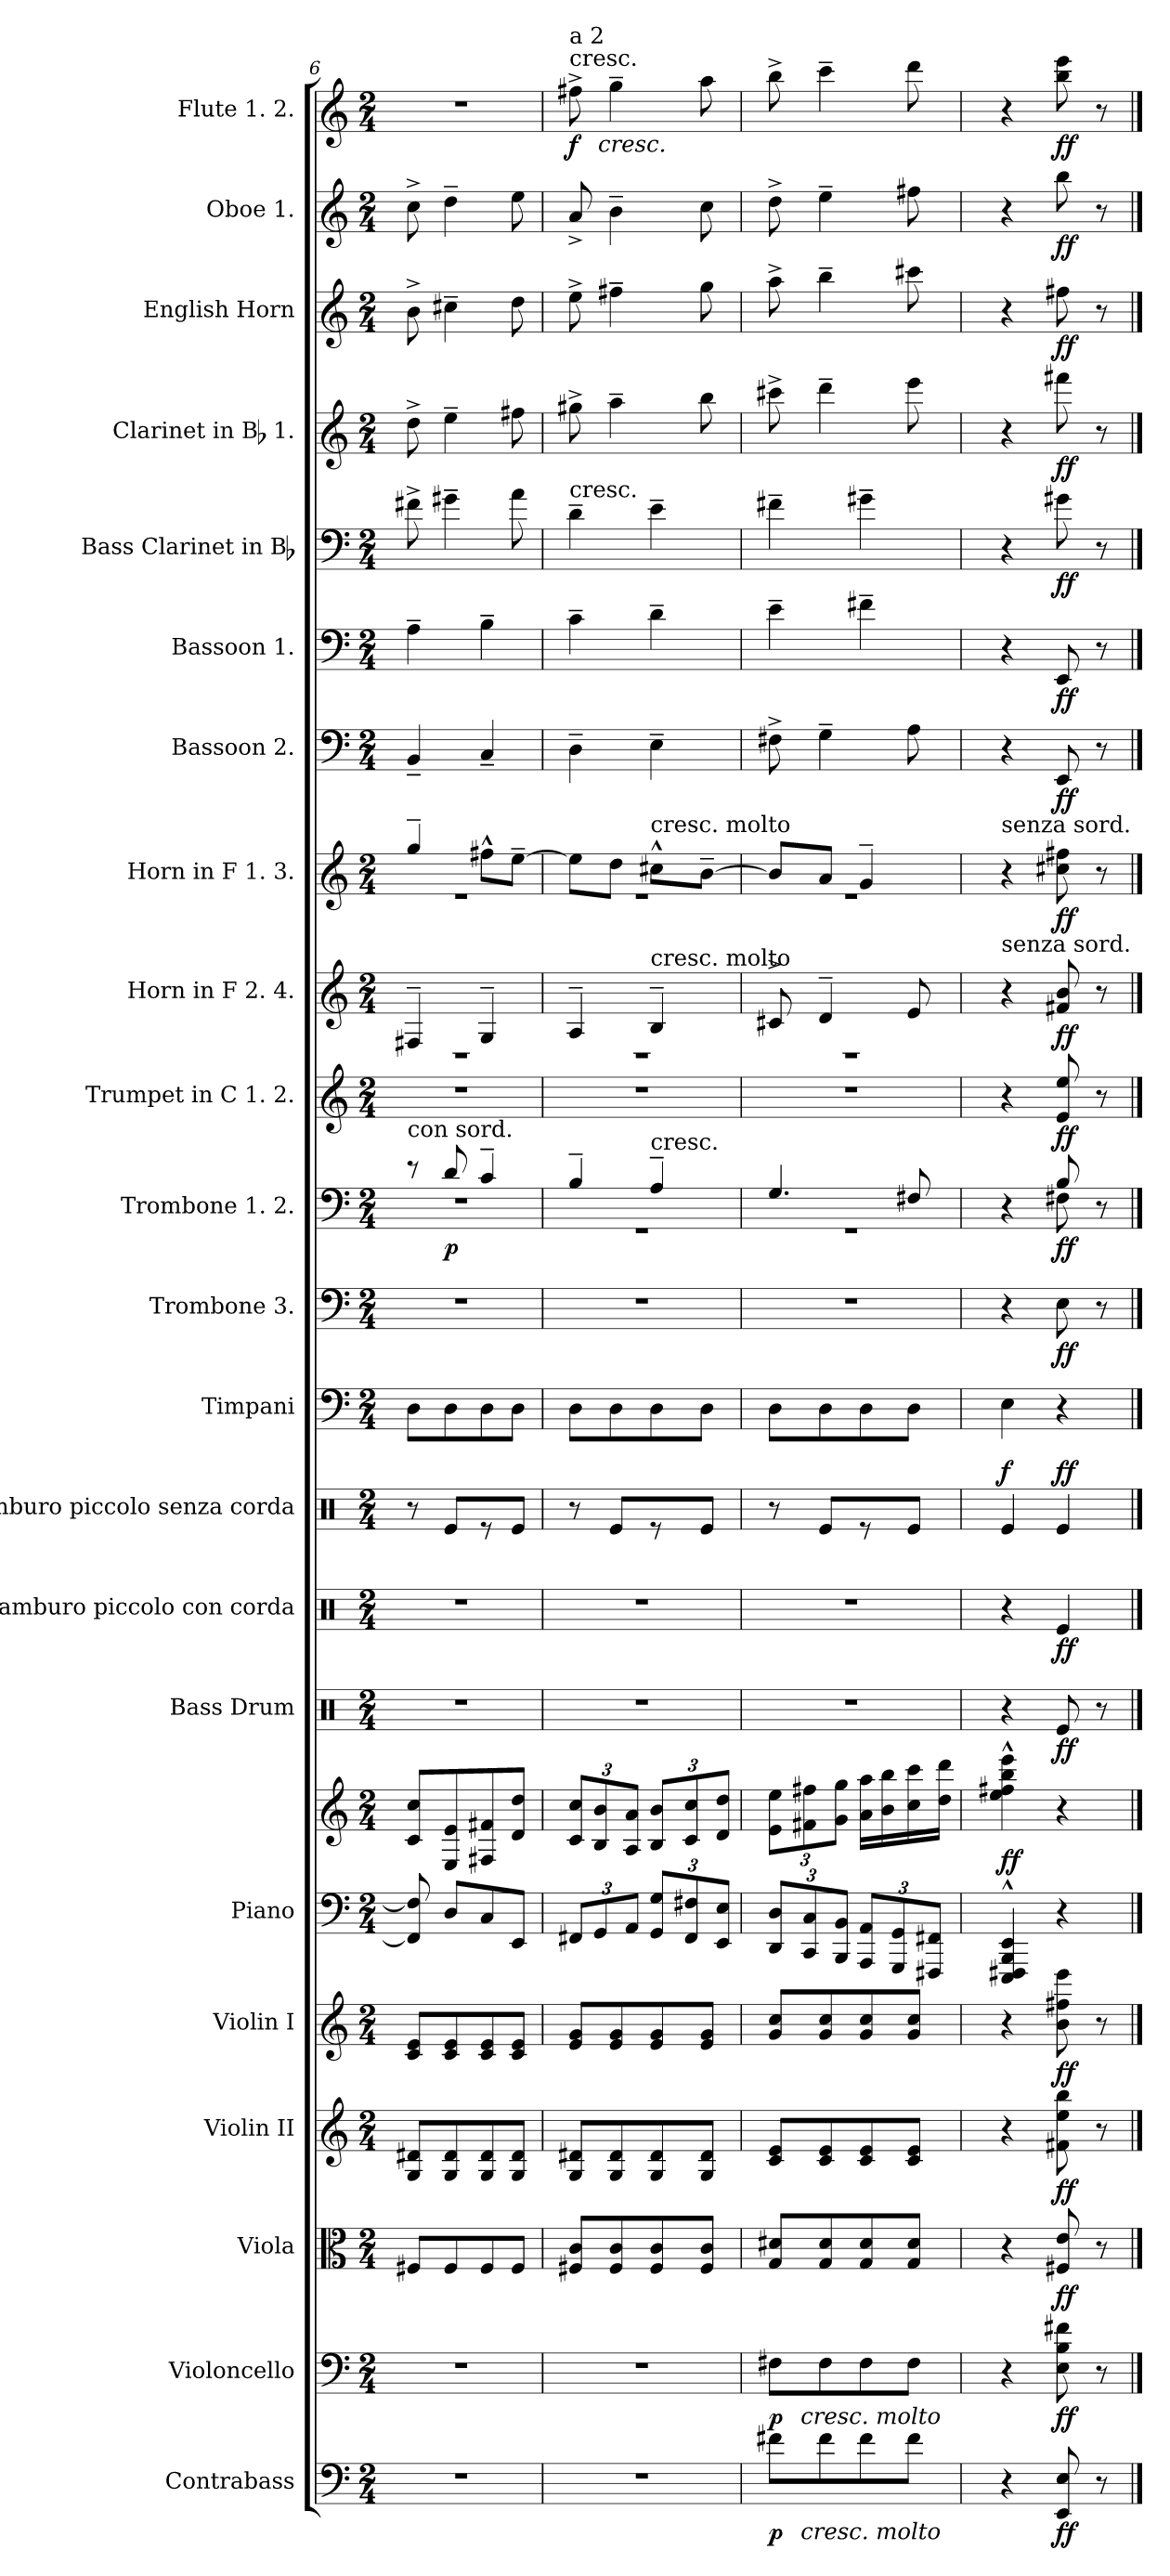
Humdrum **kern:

**kern	**dynam	**kern	**dynam	**kern	**dynam	**kern	**dynam	**kern	**dynam	**kern	**kern	**dynam	**kern	**dynam	**kern	**dynam	**kern	**dynam	**kern	**kern	**dynam	**kern	**dynam	**kern	**dynam	**kern	**dynam	**kern	**dynam	**kern	**dynam	**kern	**dynam	**kern	**dynam	**kern	**dynam	**kern	**dynam	**kern	**dynam	**kern	**dynam
*part22	*part22	*part21	*part21	*part20	*part20	*part19	*part19	*part18	*part18	*part17	*part17	*part17	*part16	*part16	*part15	*part15	*part14	*part14	*part13	*part12	*part12	*part11	*part11	*part10	*part10	*part9	*part9	*part8	*part8	*part7	*part7	*part6	*part6	*part5	*part5	*part4	*part4	*part3	*part3	*part2	*part2	*part1	*part1
*staff23	*staff23	*staff22	*staff22	*staff21	*staff21	*staff20	*staff20	*staff19	*staff19	*staff18	*staff17	*staff17/18	*staff16	*staff16	*staff15	*staff15	*staff14	*staff14	*staff13	*staff12	*staff12	*staff11	*staff11	*staff10	*staff10	*staff9	*staff9	*staff8	*staff8	*staff7	*staff7	*staff6	*staff6	*staff5	*staff5	*staff4	*staff4	*staff3	*staff3	*staff2	*staff2	*staff1	*staff1
*I"Contrabass	*	*I"Violoncello	*	*I"Viola	*	*I"Violin II	*	*I"Violin I	*	*I"Piano	*	*	*I"Bass Drum	*	*I"Tamburo piccolo con corda	*	*I"Tamburo piccolo senza corda	*	*I"Timpani	*I"Trombone 3.	*	*I"Trombone 1. 2.	*	*I"Trumpet in C 1. 2.	*	*I"Horn in F 2. 4.	*	*I"Horn in F 1. 3.	*	*I"Bassoon 2.	*	*I"Bassoon 1.	*	*I"Bass Clarinet in Bb	*	*I"Clarinet in Bb 1.	*	*I"English Horn	*	*I"Oboe 1.	*	*I"Flute 1. 2.	*
*I'Cb.	*	*I'Vc.	*	*I'Vla.	*	*I'Vln. II	*	*I'Vln. I	*	*I'Pno.	*	*	*I'B. D.	*	*	*	*	*	*I'Timp.	*I'Tbn.	*	*I'Tbn.	*	*	*	*I'Hn.	*	*I'Hn.	*	*I'Bsn.	*	*I'Bsn.	*	*I'B. Cl.	*	*I'Cl.	*	*	*	*I'Ob.	*	*I'Fl.	*
*clefF4	*	*clefF4	*	*clefC3	*	*clefG2	*	*clefG2	*	*clefF4	*clefG2	*	*clefX	*	*clefX	*	*clefX	*	*clefF4	*clefF4	*	*clefF4	*	*clefG2	*	*clefG2	*	*clefG2	*	*clefF4	*	*clefF4	*	*clefF4	*	*clefG2	*	*clefG2	*	*clefG2	*	*clefG2	*
*ITrd7c12	*	*	*	*	*	*	*	*	*	*	*	*	*	*	*	*	*	*	*	*	*	*	*	*	*	*ITrd4c7	*	*ITrd4c7	*	*	*	*	*	*ITrd1c2	*	*ITrd1c2	*	*ITrd4c7	*	*	*	*	*
*k[]	*	*k[]	*	*k[]	*	*k[]	*	*k[]	*	*k[]	*k[]	*	*k[]	*	*k[]	*	*k[]	*	*k[]	*k[]	*	*k[]	*	*k[]	*	*k[b-]	*	*k[b-]	*	*k[]	*	*k[]	*	*k[b-e-]	*	*k[b-e-]	*	*k[b-]	*	*k[]	*	*k[]	*
*M2/4	*	*M2/4	*	*M2/4	*	*M2/4	*	*M2/4	*	*M2/4	*M2/4	*	*M2/4	*	*M2/4	*	*M2/4	*	*M2/4	*M2/4	*	*M2/4	*	*M2/4	*	*M2/4	*	*M2/4	*	*M2/4	*	*M2/4	*	*M2/4	*	*M2/4	*	*M2/4	*	*M2/4	*	*M2/4	*
=6	=6	=6	=6	=6	=6	=6	=6	=6	=6	=6	=6	=6	=6	=6	=6	=6	=6	=6	=6	=6	=6	=6	=6	=6	=6	=6	=6	=6	=6	=6	=6	=6	=6	=6	=6	=6	=6	=6	=6	=6	=6	=6	=6
*	*	*	*	*	*	*	*	*	*	*	*	*	*	*	*	*	*	*	*	*	*	*^	*	*	*	*^	*	*^	*	*	*	*	*	*	*	*	*	*	*	*	*	*	*
!	!	!	!	!	!	!	!	!	!	!	!	!	!	!	!	!	!	!	!	!	!	!LO:TX:a:t=con sord.	!	!	!	!	!	!	!	!	!	!	!	!	!	!	!	!	!	!	!	!	!	!	!	!
2r	.	2r	.	8F#XL	.	8G 8d#XL	.	8c 8eL	.	8FF#] 8F#]	8c 8ccL	.	2r	.	2r	.	8r	.	8DL	2r	.	8r	2rF	.	2r	.	4BBn~	2rD	.	4cc~	2re	.	4BB~	.	4A~	.	8en^	.	8cc^	.	8e^	.	8cc^	.	2r	.
.	.	.	.	8F#	.	8G 8d#	.	8c 8e	.	8DL	8E 8e	.	.	.	.	.	8Re/L	.	8D	.	.	8d	.	p	.	.	.	.	.	.	.	.	.	.	.	.	4f#X~	.	4dd~	.	4f#X~	.	4dd~	.	.	.
.	.	.	.	8F#	.	8G 8d#	.	8c 8e	.	8C	8F#X 8f#X	.	.	.	.	.	8r	.	8D	.	.	4c~	.	.	.	.	4C~	.	.	8bn^^\L	.	.	4C~	.	4B~	.	.	.	.	.	.	.	.	.	.	.
.	.	.	.	8F#J	.	8G 8d#J	.	8c 8eJ	.	8EEJ	8d 8ddJ	.	.	.	.	.	8Re/J	.	8DJ	.	.	.	.	.	.	.	.	.	.	[8a~\J	.	.	.	.	.	.	8g	.	8een	.	8g	.	8ee	.	.	.
=7	=7	=7	=7	=7	=7	=7	=7	=7	=7	=7	=7	=7	=7	=7	=7	=7	=7	=7	=7	=7	=7	=7	=7	=7	=7	=7	=7	=7	=7	=7	=7	=7	=7	=7	=7	=7	=7	=7	=7	=7	=7	=7	=7	=7	=7	=7
!	!	!	!	!	!	!	!	!	!	!	!	!	!	!	!	!	!	!	!	!	!	!	!	!	!	!	!	!	!	!	!	!	!	!	!	!	!	!	!	!	!	!	!	!	!LO:TX:t=cresc.	!
!	!	!	!	!	!	!	!	!	!	!	!	!	!	!	!	!	!	!	!	!	!	!	!	!	!	!	!	!	!	!	!	!	!	!	!	!	!	!	!	!	!	!	!	!	!LO:TX:a:t=a 2	!
!	!	!	!	!	!	!	!	!	!	!	!	!	!	!	!	!	!	!	!	!	!	!	!	!	!	!	!	!	!	!	!	!	!	!	!	!	!LO:TX:t=cresc.	!	!	!	!	!	!	!	!	!
!	!	!	!	!	!	!	!	!	!	!	!	!	!	!	!	!	!	!	!	!	!	!	!	!	!	!	!	!	!	!	!	!	!	!	!	!	!	!	!	!	!	!	!	!	!	!LO:DY:t=%s cresc.
2r	.	2r	.	8F#X 8cL	.	8G 8d#XL	.	8e 8gL	.	12FF#XL	12c 12ccL	.	2r	.	2r	.	8r	.	8DL	2r	.	4B~	2rGG	.	2r	.	4D~	2rD	.	8a\L]	2re	.	4D~	.	4c~	.	4c~	.	8ff#X^	.	8a^	.	8a^	.	8ff#X^	f
.	.	.	.	.	.	.	.	.	.	12GG	12B 12b	.	.	.	.	.	.	.	.	.	.	.	.	.	.	.	.	.	.	.	.	.	.	.	.	.	.	.	.	.	.	.	.	.	.	.
.	.	.	.	8F# 8c	.	8G 8d#	.	8e 8g	.	.	.	.	.	.	.	.	8Re/L	.	8D	.	.	.	.	.	.	.	.	.	.	8g\J	.	.	.	.	.	.	.	.	4gg~	.	4bn~	.	4b~	.	4gg~	.
.	.	.	.	.	.	.	.	.	.	12AAJ	12A 12aJ	.	.	.	.	.	.	.	.	.	.	.	.	.	.	.	.	.	.	.	.	.	.	.	.	.	.	.	.	.	.	.	.	.	.	.
!	!	!	!	!	!	!	!	!	!	!	!	!	!	!	!	!	!	!	!	!	!	!	!	!	!	!	!	!	!	!LO:TX:a:t=cresc. molto	!	!	!	!	!	!	!	!	!	!	!	!	!	!	!	!
!	!	!	!	!	!	!	!	!	!	!	!	!	!	!	!	!	!	!	!	!	!	!	!	!	!	!	!LO:TX:t=cresc. molto	!	!	!	!	!	!	!	!	!	!	!	!	!	!	!	!	!	!	!
!	!	!	!	!	!	!	!	!	!	!	!	!	!	!	!	!	!	!	!	!	!	!LO:TX:t=cresc.	!	!	!	!	!	!	!	!	!	!	!	!	!	!	!	!	!	!	!	!	!	!	!	!
.	.	.	.	8F# 8c	.	8G 8d#	.	8e 8g	.	12GG 12GL	12B 12bL	.	.	.	.	.	8r	.	8D	.	.	4A~	.	.	.	.	4E~	.	.	8f#X^^\L	.	.	4E~	.	4d~	.	4d~	.	.	.	.	.	.	.	.	.
.	.	.	.	.	.	.	.	.	.	12FF# 12F#X	12c 12cc	.	.	.	.	.	.	.	.	.	.	.	.	.	.	.	.	.	.	.	.	.	.	.	.	.	.	.	.	.	.	.	.	.	.	.
.	.	.	.	8F# 8cJ	.	8G 8d#J	.	8e 8gJ	.	.	.	.	.	.	.	.	8Re/J	.	8DJ	.	.	.	.	.	.	.	.	.	.	[8e~\J	.	.	.	.	.	.	.	.	8aa	.	8cc	.	8cc	.	8aa	.
.	.	.	.	.	.	.	.	.	.	12EE 12EJ	12d 12ddJ	.	.	.	.	.	.	.	.	.	.	.	.	.	.	.	.	.	.	.	.	.	.	.	.	.	.	.	.	.	.	.	.	.	.	.
=8	=8	=8	=8	=8	=8	=8	=8	=8	=8	=8	=8	=8	=8	=8	=8	=8	=8	=8	=8	=8	=8	=8	=8	=8	=8	=8	=8	=8	=8	=8	=8	=8	=8	=8	=8	=8	=8	=8	=8	=8	=8	=8	=8	=8	=8	=8
!	!LO:DY:t=%s cresc. molto	!	!LO:DY:t=%s cresc. molto	!	!	!	!	!	!	!	!	!	!	!	!	!	!	!	!	!	!	!	!	!	!	!	!	!	!	!	!	!	!	!	!	!	!	!	!	!	!	!	!	!	!	!
8F#XL	p	8F#XL	p	8G 8d#XL	.	8c 8eL	.	8g 8ccL	.	12DD 12DL	12e 12eeL	.	2r	.	2r	.	8r	.	8DL	2r	.	4.G	2rGG	.	2r	.	8F#X^	2rD	.	8e/L]	2re	.	8F#X^	.	4e~	.	4en~	.	8bbn^	.	8dd^	.	8dd^	.	8bb^	.
.	.	.	.	.	.	.	.	.	.	12CC 12C	12f#X 12ff#X	.	.	.	.	.	.	.	.	.	.	.	.	.	.	.	.	.	.	.	.	.	.	.	.	.	.	.	.	.	.	.	.	.	.	.
8F#	.	8F#	.	8G 8d#	.	8c 8e	.	8g 8cc	.	.	.	.	.	.	.	.	8Re/L	.	8D	.	.	.	.	.	.	.	4G~	.	.	8d/J	.	.	4G~	.	.	.	.	.	4ccc~	.	4ee~	.	4ee~	.	4ccc~	.
.	.	.	.	.	.	.	.	.	.	12BBB 12BBJ	12g 12ggJ	.	.	.	.	.	.	.	.	.	.	.	.	.	.	.	.	.	.	.	.	.	.	.	.	.	.	.	.	.	.	.	.	.	.	.
8F#	.	8F#	.	8G 8d#	.	8c 8e	.	8g 8cc	.	12AAA 12AAL	16a 16aaLL	.	.	.	.	.	8r	.	8D	.	.	.	.	.	.	.	.	.	.	4c~	.	.	.	.	4f#X~	.	4f#X~	.	.	.	.	.	.	.	.	.
.	.	.	.	.	.	.	.	.	.	.	16b 16bb	.	.	.	.	.	.	.	.	.	.	.	.	.	.	.	.	.	.	.	.	.	.	.	.	.	.	.	.	.	.	.	.	.	.	.
.	.	.	.	.	.	.	.	.	.	12GGG 12GG	.	.	.	.	.	.	.	.	.	.	.	.	.	.	.	.	.	.	.	.	.	.	.	.	.	.	.	.	.	.	.	.	.	.	.	.
8F#J	.	8F#J	.	8G 8d#J	.	8c 8eJ	.	8g 8ccJ	.	.	16cc 16ccc	.	.	.	.	.	8Re/J	.	8DJ	.	.	8F#X	.	.	.	.	8A	.	.	.	.	.	8A	.	.	.	.	.	8ddd	.	8ff#X	.	8ff#X	.	8ddd	.
.	.	.	.	.	.	.	.	.	.	12FFF#X 12FF#XJ	.	.	.	.	.	.	.	.	.	.	.	.	.	.	.	.	.	.	.	.	.	.	.	.	.	.	.	.	.	.	.	.	.	.	.	.
.	.	.	.	.	.	.	.	.	.	.	16dd 16dddJJ	.	.	.	.	.	.	.	.	.	.	.	.	.	.	.	.	.	.	.	.	.	.	.	.	.	.	.	.	.	.	.	.	.	.	.
*	*	*	*	*	*	*	*	*	*	*	*	*	*	*	*	*	*	*	*	*	*	*	*	*	*	*	*v	*v	*	*	*	*	*	*	*	*	*	*	*	*	*	*	*	*	*	*
*	*	*	*	*	*	*	*	*	*	*	*	*	*	*	*	*	*	*	*	*	*	*	*	*	*	*	*	*	*v	*v	*	*	*	*	*	*	*	*	*	*	*	*	*	*	*
=9	=9	=9	=9	=9	=9	=9	=9	=9	=9	=9	=9	=9	=9	=9	=9	=9	=9	=9	=9	=9	=9	=9	=9	=9	=9	=9	=9	=9	=9	=9	=9	=9	=9	=9	=9	=9	=9	=9	=9	=9	=9	=9	=9	=9
!	!	!	!	!	!	!	!	!	!	!	!	!	!	!	!	!	!	!	!	!	!	!	!	!	!	!	!	!	!LO:TX:a:t=senza sord.	!	!	!	!	!	!	!	!	!	!	!	!	!	!	!
!	!	!	!	!	!	!	!	!	!	!	!	!	!	!	!	!	!	!	!	!	!	!	!	!	!	!	!LO:TX:a:t=senza sord.	!	!	!	!	!	!	!	!	!	!	!	!	!	!	!	!	!
!	!	!	!	!	!	!	!	!	!	!	!	!	!	!	!	!	!	!LO:DY:a	!	!	!	!	!	!	!	!	!	!	!	!	!	!	!	!	!	!	!	!	!	!	!	!	!	!
4r	.	4r	.	4r	.	4r	.	4r	.	4EEE^^ 4FFF#X^^ 4BBB^^ 4EE^^	4ee^^ 4ff#X^^ 4bb^^ 4eee^^	ff	4r	.	4r	.	4Re/	f	4E	4r	.	4ryy	4r	.	4r	.	4r	.	4r	.	4r	.	4r	.	4r	.	4r	.	4r	.	4r	.	4r	.
!	!	!	!	!	!	!	!	!	!	!	!	!	!	!	!	!	!	!LO:DY:a	!	!	!	!	!	!	!	!	!	!	!	!	!	!	!	!	!	!	!	!	!	!	!	!	!	!
8EEE 8EE	ff	8E 8B 8f#X	ff	8F#X 8e	ff	8f#X 8ee 8bb	ff	8b 8ff#X 8eee	ff	4r	4r	.	8Re/	ff	4Re/	ff	4Re/	ff	4r	8E	ff	8B	8F#X	ff	8e 8ee	ff	8Bn 8e	ff	8f#X 8bn	ff	8EE	ff	8EE	ff	8f#X	ff	8eeen	ff	8bn	ff	8bb	ff	8bb 8eee	ff
8r	.	8r	.	8r	.	8r	.	8r	.	.	.	.	8r	.	.	.	.	.	.	8r	.	8ryy	8r	.	8r	.	8r	.	8r	.	8r	.	8r	.	8r	.	8r	.	8r	.	8r	.	8r	.
*	*	*	*	*	*	*	*	*	*	*	*	*	*	*	*	*	*	*	*	*	*	*v	*v	*	*	*	*	*	*	*	*	*	*	*	*	*	*	*	*	*	*	*	*	*
==	==	==	==	==	==	==	==	==	==	==	==	==	==	==	==	==	==	==	==	==	==	==	==	==	==	==	==	==	==	==	==	==	==	==	==	==	==	==	==	==	==	==	==
*-	*-	*-	*-	*-	*-	*-	*-	*-	*-	*-	*-	*-	*-	*-	*-	*-	*-	*-	*-	*-	*-	*-	*-	*-	*-	*-	*-	*-	*-	*-	*-	*-	*-	*-	*-	*-	*-	*-	*-	*-	*-	*-	*-
